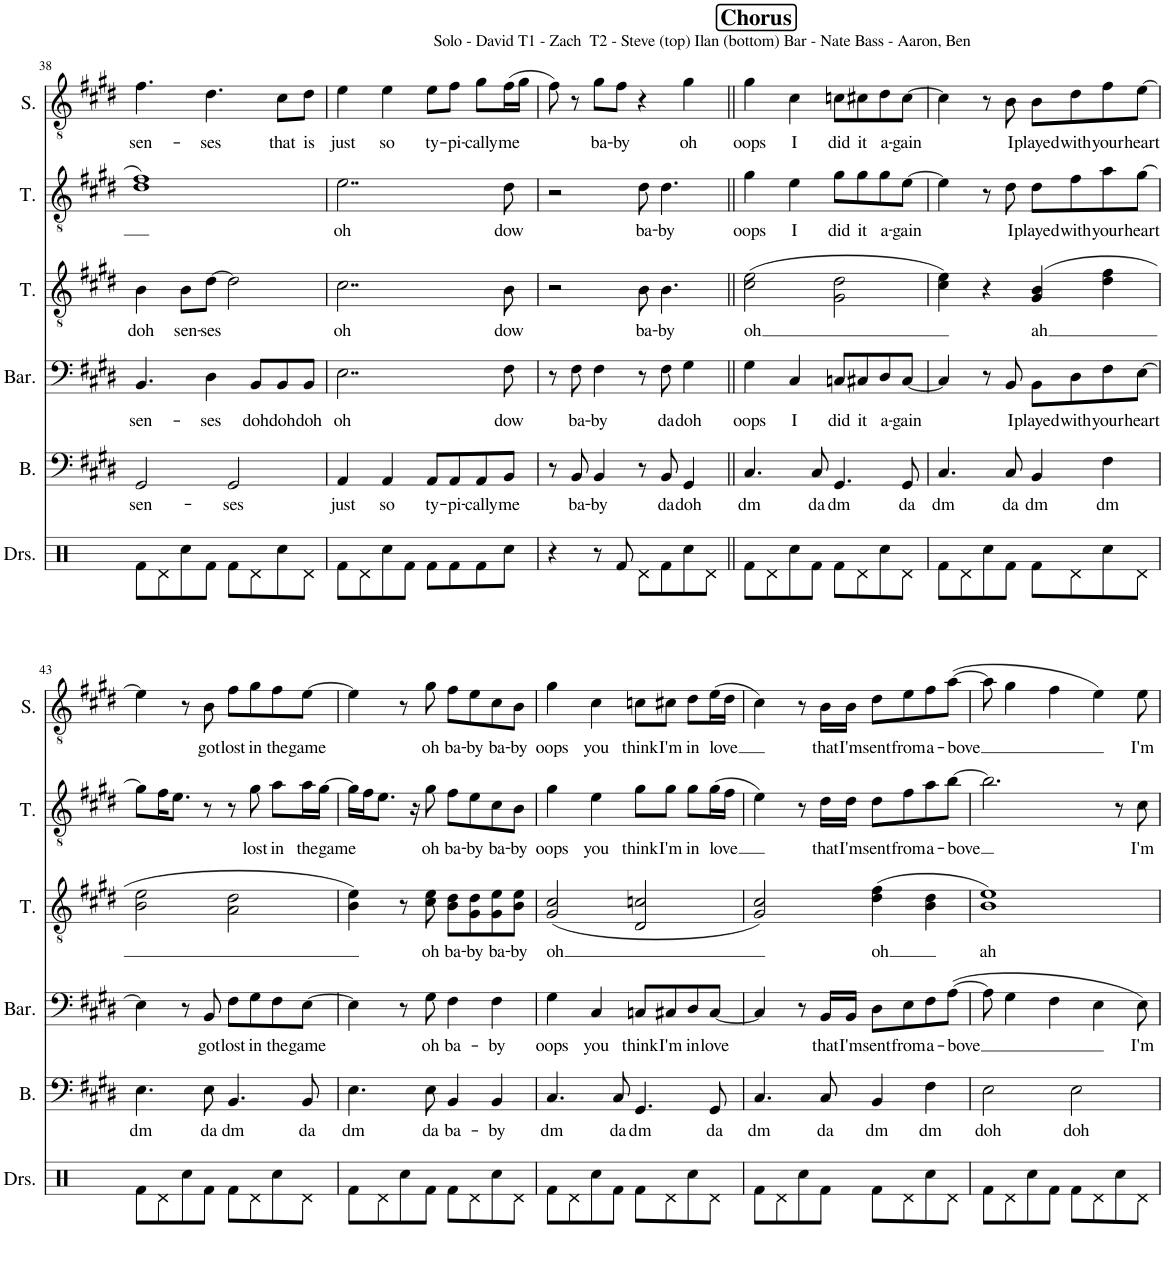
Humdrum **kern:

**kern	**kern	**text	**kern	**text	**kern	**text	**kern	**text	**kern	**text
*part6	*part5	*part5	*part4	*part4	*part3	*part3	*part2	*part2	*part1	*part1
*staff6	*staff5	*staff5	*staff4	*staff4	*staff3	*staff3	*staff2	*staff2	*staff1	*staff1
*I"Drumset	*I"Bass	*	*I"Baritone	*	*I"Tenor	*	*I"Tenor	*	*I"Solo	*
*I'Drs.	*I'B.	*	*I'Bar.	*	*I'T.	*	*I'T.	*	*I'S.	*
!!LO:PB:g=z
*clefX	*clefF4	*	*clefF4	*	*clefGv2	*	*clefGv2	*	*clefGv2	*
*k[]	*k[f#c#g#d#]	*	*k[f#c#g#d#]	*	*k[f#c#g#d#]	*	*k[f#c#g#d#]	*	*k[f#c#g#d#]	*
*M4/4	*M4/4	*	*M4/4	*	*M4/4	*	*M4/4	*	*M4/4	*
=38	=38	=38	=38	=38	=38	=38	=38	=38	=38	=38
!	!	!LO:LY:b	!	!LO:LY:b	!	!LO:LY:b	!	!	!	!LO:LY:b
8Rf\L	2GG#/	sen-	4.BB/	sen-	4B\	doh	1d# 1f#	.	4.f#\	sen-
8Rd\	.	.	.	.	.	.	.	.	.	.
!	!	!	!	!	!	!LO:LY:b	!	!	!	!
8Rcc\	.	.	.	.	8B\L	sen-	.	.	.	.
!	!	!	!	!LO:LY:b	!	!LO:LY:b	!	!	!	!LO:LY:b
8Rf\J	.	.	4D#\	-ses	[8d#\J	-ses	.	.	4.d#\	-ses
!	!	!LO:LY:b	!	!	!	!	!	!	!	!
8Rf\L	2GG#/	-ses	.	.	2d#\]	.	.	.	.	.
!	!	!	!	!LO:LY:b	!	!	!	!	!	!
8Rd\	.	.	8BB/L	doh	.	.	.	.	.	.
!	!	!	!	!LO:LY:b	!	!	!	!	!	!LO:LY:b
8Rcc\	.	.	8BB/	doh	.	.	.	.	8c#\L	that
!	!	!	!	!LO:LY:b	!	!	!	!	!	!LO:LY:b
8Rd\J	.	.	8BB/J	doh	.	.	.	.	8d#\J	is
=39	=39	=39	=39	=39	=39	=39	=39	=39	=39	=39
!	!	!LO:LY:b	!	!LO:LY:b	!	!LO:LY:b	!	!LO:LY:b	!	!LO:LY:b
8Rf\L	4AA/	just	2..E\	oh	2..c#\	oh	2..e\	oh	4e\	just
8Rd\	.	.	.	.	.	.	.	.	.	.
!	!	!LO:LY:b	!	!	!	!	!	!	!	!LO:LY:b
8Rcc\	4AA/	so	.	.	.	.	.	.	4e\	so
8Rf\J	.	.	.	.	.	.	.	.	.	.
!	!	!LO:LY:b	!	!	!	!	!	!	!	!LO:LY:b
8Rf\L	8AA/L	ty-	.	.	.	.	.	.	8e\L	ty-
!	!	!LO:LY:b	!	!	!	!	!	!	!	!LO:LY:b
8Rf\	8AA/	-pi-	.	.	.	.	.	.	8f#\J	-pi-
!	!	!LO:LY:b	!	!	!	!	!	!	!	!LO:LY:b
8Rf\	8AA/	-cally	.	.	.	.	.	.	8g#\L	-cally
!	!	!LO:LY:b	!	!LO:LY:b	!	!LO:LY:b	!	!LO:LY:b	!	!LO:LY:b
8Rcc\J	8BB/J	me	8F#\	dow	8B\	dow	8d#\	dow	(16f#\L	me
.	.	.	.	.	.	.	.	.	16g#\JJ	.
=40	=40	=40	=40	=40	=40	=40	=40	=40	=40	=40
4r	8r	.	8r	.	2r	.	2r	.	8f#\)	.
!	!	!LO:LY:b	!	!LO:LY:b	!	!	!	!	!	!
.	8BB/	ba-	8F#\	ba-	.	.	.	.	8r	.
!	!	!LO:LY:b	!	!LO:LY:b	!	!	!	!	!	!LO:LY:b
8r	4BB/	-by	4F#\	-by	.	.	.	.	8g#\L	-ba-
!	!	!	!	!	!	!	!	!	!	!LO:LY:b
8Rf/	.	.	.	.	.	.	.	.	8f#\J	-by
!	!	!	!	!	!	!LO:LY:b	!	!LO:LY:b	!	!
8Rd\L	8r	.	8r	.	8B\	ba-	8d#\	ba-	4r	.
!	!	!LO:LY:b	!	!LO:LY:b	!	!LO:LY:b	!	!LO:LY:b	!	!
8Rf\	8BB/	da	8F#\	da	4.B\	-by	4.d#\	-by	.	.
!	!	!LO:LY:b	!	!LO:LY:b	!	!	!	!	!	!LO:LY:b
8Rcc\	4GG#/	doh	4G#\	doh	.	.	.	.	4g#\	oh
8Rd\J	.	.	.	.	.	.	.	.	.	.
!!LO:REH:place=s1:a:B:cj:fs=14:t=Chorus
=41||	=41||	=41||	=41||	=41||	=41||	=41||	=41||	=41||	=41||	=41||
!	!	!	!	!	!	!	!	!	!LO:TX:a:t=Solo - David T1 - Zach  T2 - Steve (top) Ilan (bottom) Bar - Nate Bass - Aaron, Ben	!
!	!	!LO:LY:b	!	!LO:LY:b	!	!LO:LY:b	!	!LO:LY:b	!	!LO:LY:b
8Rf\L	4.C#/	dm	4G#\	oops	(2c#\ 2e\	oh	4g#\	oops	4g#\	oops
8Rd\	.	.	.	.	.	.	.	.	.	.
!	!	!	!	!LO:LY:b	!	!	!	!LO:LY:b	!	!LO:LY:b
8Rcc\	.	.	4C#/	I	.	.	4e\	I	4c#\	I
!	!	!LO:LY:b	!	!	!	!	!	!	!	!
8Rf\J	8C#/	da	.	.	.	.	.	.	.	.
!	!	!LO:LY:b	!	!LO:LY:b	!	!	!	!LO:LY:b	!	!LO:LY:b
8Rf\L	4.GG#/	dm	8Cn/L	did	2G#\ 2d#\	.	8g#\L	did	8cn\L	did
!	!	!	!	!LO:LY:b	!	!	!	!LO:LY:b	!	!LO:LY:b
8Rd\	.	.	8C#X/	it	.	.	8g#\	it	8c#X\	it
!	!	!	!	!LO:LY:b	!	!	!	!LO:LY:b	!	!LO:LY:b
8Rcc\	.	.	8D#/	a-	.	.	8g#\	a-	8d#\	a-
!	!	!LO:LY:b	!	!LO:LY:b	!	!	!	!LO:LY:b	!	!LO:LY:b
8Rd\J	8GG#/	da	[8C#/J	-gain	.	.	[8e\J	-gain	[8c#\J	-gain
=42	=42	=42	=42	=42	=42	=42	=42	=42	=42	=42
!	!	!LO:LY:b	!	!	!	!	!	!	!	!
8Rf\L	4.C#/	dm	4C#/]	.	4c#\ 4e\)	.	4e\]	.	4c#\]	.
8Rd\	.	.	.	.	.	.	.	.	.	.
8Rcc\	.	.	8r	.	4r	.	8r	.	8r	.
!	!	!LO:LY:b	!	!LO:LY:b	!	!	!	!LO:LY:b	!	!LO:LY:b
8Rf\J	8C#/	da	8BB/	I	.	.	8d#\	I	8B\	I
!	!	!LO:LY:b	!	!LO:LY:b	!	!LO:LY:b	!	!LO:LY:b	!	!LO:LY:b
8Rf\L	4BB/	dm	8BB\L	played	(4G#/ 4B/	ah	8d#\L	played	8B\L	played
!	!	!	!	!LO:LY:b	!	!	!	!LO:LY:b	!	!LO:LY:b
8Rd\	.	.	8D#\	with	.	.	8f#\	with	8d#\	with
!	!	!LO:LY:b	!	!LO:LY:b	!	!	!	!LO:LY:b	!	!LO:LY:b
8Rcc\	4F#\	dm	8F#\	your	4d#\ 4f#\	.	8a\	your	8f#\	your
!	!	!	!	!LO:LY:b	!	!	!	!LO:LY:b	!	!LO:LY:b
8Rd\J	.	.	[8E\J	heart	.	.	[8g#\J	heart	[8e\J	heart
!!LO:LB:g=z
=43	=43	=43	=43	=43	=43	=43	=43	=43	=43	=43
!	!	!LO:LY:b	!	!	!	!	!	!	!	!
8Rf\L	4.E\	dm	4E\]	.	2B\ 2e\	.	8g#\L]	.	4e\]	.
8Rd\	.	.	.	.	.	.	16f#\K	.	.	.
.	.	.	.	.	.	.	8.e\J	.	.	.
8Rcc\	.	.	8r	.	.	.	.	.	8r	.
!	!	!LO:LY:b	!	!LO:LY:b	!	!	!	!	!	!LO:LY:b
8Rf\J	8E\	da	8BB/	got	.	.	8r	.	8B\	got
!	!	!LO:LY:b	!	!LO:LY:b	!	!	!	!	!	!LO:LY:b
8Rf\L	4.BB/	dm	8F#\L	lost	2A\ 2d#\	.	8r	.	8f#\L	lost
!	!	!	!	!LO:LY:b	!	!	!	!LO:LY:b	!	!LO:LY:b
8Rd\	.	.	8G#\	in	.	.	8g#\	lost	8g#\	in
!	!	!	!	!LO:LY:b	!	!	!	!LO:LY:b	!	!LO:LY:b
8Rcc\	.	.	8F#\	the	.	.	8a\L	in	8f#\	the
!	!	!LO:LY:b	!	!LO:LY:b	!	!	!	!LO:LY:b	!	!LO:LY:b
8Rd\J	8BB/	da	[8E\J	game	.	.	16a\L	the	[8e\J	game
!	!	!	!	!	!	!	!	!LO:LY:b	!	!
.	.	.	.	.	.	.	[16g#\JJ	game	.	.
=44	=44	=44	=44	=44	=44	=44	=44	=44	=44	=44
!	!	!LO:LY:b	!	!	!	!	!	!	!	!
8Rf\L	4.E\	dm	4E\]	.	4B\ 4e\)	.	16g#\LL]	.	4e\]	.
.	.	.	.	.	.	.	16f#\J	.	.	.
8Rd\	.	.	.	.	.	.	8.e\J	.	.	.
8Rcc\	.	.	8r	.	8r	.	.	.	8r	.
.	.	.	.	.	.	.	16r	.	.	.
!	!	!LO:LY:b	!	!LO:LY:b	!	!LO:LY:b	!	!LO:LY:b	!	!LO:LY:b
8Rf\J	8E\	da	8G#\	oh	8c#\ 8e\	oh	8g#\	oh	8g#\	oh
!	!	!LO:LY:b	!	!LO:LY:b	!	!LO:LY:b	!	!LO:LY:b	!	!LO:LY:b
8Rf\L	4BB/	ba-	4F#\	ba-	8B\ 8d#\L	ba-	8f#\L	ba-	8f#\L	ba-
!	!	!	!	!	!	!LO:LY:b	!	!LO:LY:b	!	!LO:LY:b
8Rd\	.	.	.	.	8G#\ 8d#\	-by	8e\	-by	8e\	-by
!	!	!LO:LY:b	!	!LO:LY:b	!	!LO:LY:b	!	!LO:LY:b	!	!LO:LY:b
8Rcc\	4BB/	-by	4F#\	-by	8G#\ 8e\	ba-	8c#\	ba-	8c#\	ba-
!	!	!	!	!	!	!LO:LY:b	!	!LO:LY:b	!	!LO:LY:b
8Rd\J	.	.	.	.	8B\ 8e\J	-by	8B\J	-by	8B\J	-by
=45	=45	=45	=45	=45	=45	=45	=45	=45	=45	=45
!	!	!LO:LY:b	!	!LO:LY:b	!	!LO:LY:b	!	!LO:LY:b	!	!LO:LY:b
8Rf\L	4.C#/	dm	4G#\	oops	(2G#/ 2c#/	oh	4g#\	oops	4g#\	oops
8Rd\	.	.	.	.	.	.	.	.	.	.
!	!	!	!	!LO:LY:b	!	!	!	!LO:LY:b	!	!LO:LY:b
8Rcc\	.	.	4C#/	you	.	.	4e\	you	4c#\	you
!	!	!LO:LY:b	!	!	!	!	!	!	!	!
8Rf\J	8C#/	da	.	.	.	.	.	.	.	.
!	!	!LO:LY:b	!	!LO:LY:b	!	!	!	!LO:LY:b	!	!LO:LY:b
8Rf\L	4.GG#/	dm	8Cn/L	think	2D#/ 2cn/	.	8g#\L	think	8cn\L	think
!	!	!	!	!LO:LY:b	!	!	!	!LO:LY:b	!	!LO:LY:b
8Rd\	.	.	8C#X/	I'm	.	.	8g#\J	I'm	8c#X\J	I'm
!	!	!	!	!LO:LY:b	!	!	!	!LO:LY:b	!	!LO:LY:b
8Rcc\	.	.	8D#/	in	.	.	8g#\L	in	8d#\L	in
!	!	!LO:LY:b	!	!LO:LY:b	!	!	!	!LO:LY:b	!	!LO:LY:b
8Rd\J	8GG#/	da	[8C#/J	love	.	.	(16g#\L	love	(16e\L	love
.	.	.	.	.	.	.	16f#\JJ	.	16d#\JJ	.
=46	=46	=46	=46	=46	=46	=46	=46	=46	=46	=46
!	!	!LO:LY:b	!	!	!	!	!	!	!	!
8Rf\L	4.C#/	dm	4C#/]	.	2G#/ 2c#/)	.	4e\)	.	4c#\)	.
8Rd\	.	.	.	.	.	.	.	.	.	.
8Rcc\	.	.	8r	.	.	.	8r	.	8r	.
!	!	!LO:LY:b	!	!LO:LY:b	!	!	!	!LO:LY:b	!	!LO:LY:b
8Rf\J	8C#/	da	16BB/LL	that	.	.	16d#\LL	that	16B\LL	that
!	!	!	!	!LO:LY:b	!	!	!	!LO:LY:b	!	!LO:LY:b
.	.	.	16BB/JJ	I'm	.	.	16d#\JJ	I'm	16B\JJ	I'm
!	!	!LO:LY:b	!	!LO:LY:b	!	!LO:LY:b	!	!LO:LY:b	!	!LO:LY:b
8Rf\L	4BB/	dm	8D#\L	sent	(4d#\ 4f#\	oh	8d#\L	sent	8d#\L	sent
!	!	!	!	!LO:LY:b	!	!	!	!LO:LY:b	!	!LO:LY:b
8Rd\	.	.	8E\	from	.	.	8f#\	from	8e\	from
!	!	!LO:LY:b	!	!LO:LY:b	!	!	!	!LO:LY:b	!	!LO:LY:b
8Rcc\	4F#\	dm	8F#\	a-	4B\ 4d#\	.	8a\	a-	8f#\	a-
!	!	!	!	!LO:LY:b	!	!	!	!LO:LY:b	!	!LO:LY:b
8Rd\J	.	.	([8A\J	-bove	.	.	[8b\J	-bove	([8a\J	-bove
=47	=47	=47	=47	=47	=47	=47	=47	=47	=47	=47
!	!	!LO:LY:b	!	!	!	!LO:LY:b	!	!	!	!
8Rf\L	2E\	doh	8A\]	.	1B 1e)	ah	2.b\]	.	8a\]	.
8Rd\	.	.	4G#\	.	.	.	.	.	4g#\	.
8Rcc\	.	.	.	.	.	.	.	.	.	.
8Rf\J	.	.	4F#\	.	.	.	.	.	4f#\	.
!	!	!LO:LY:b	!	!	!	!	!	!	!	!
8Rf\L	2E\	doh	.	.	.	.	.	.	.	.
8Rd\	.	.	4E\	.	.	.	.	.	4e\)	.
8Rcc\	.	.	.	.	.	.	8r	.	.	.
!	!	!	!	!LO:LY:b	!	!	!	!LO:LY:b	!	!LO:LY:b
8Rd\J	.	.	8E\)	I'm	.	.	8c#\	I'm	8e\	I'm
=	=	=	=	=	=	=	=	=	=	=
*-	*-	*-	*-	*-	*-	*-	*-	*-	*-	*-
